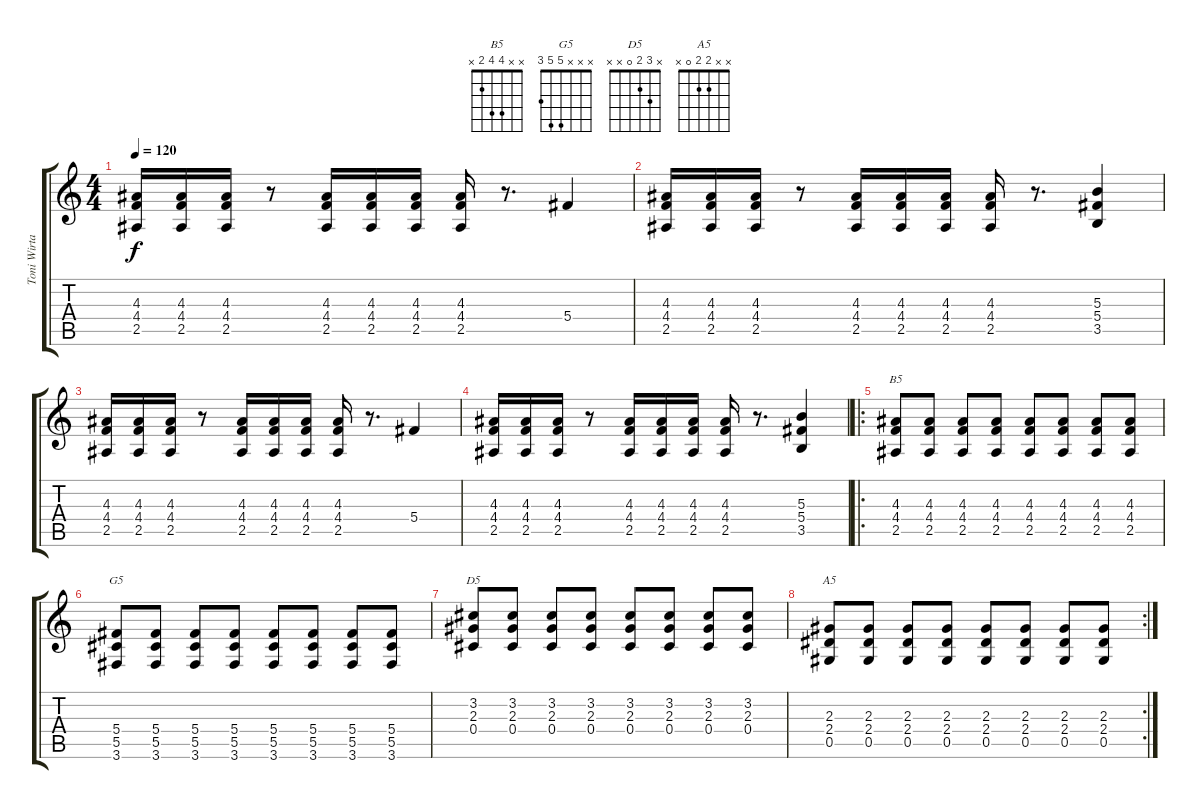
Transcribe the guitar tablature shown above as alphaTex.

\track ("Toni Wirtanen" "Toni Wirta") {instrument distortionguitar}
\staff {score tabs}
\tuning (Eb4 Bb3 Gb3 Db3 Ab2 Eb2) {hide}
\chord ("B5" x x 4 4 2 x)
\chord ("G5" x x x 5 5 3)
\chord ("D5" x 3 2 0 x x)
\chord ("A5" x x 2 2 0 x)
\ts (4 4)
\tempo 120
\clef g2
\ks c
(4.3 4.4 2.5).16{dy f} (4.3 4.4 2.5).16 (4.3 4.4 2.5).16 r.8 (4.3 4.4 2.5).16 (4.3 4.4 2.5).16 (4.3 4.4 2.5).16 (4.3 4.4 2.5).16 r.8{d} 5.4.4 |
(4.3 4.4 2.5).16 (4.3 4.4 2.5).16 (4.3 4.4 2.5).16 r.8 (4.3 4.4 2.5).16 (4.3 4.4 2.5).16 (4.3 4.4 2.5).16 (4.3 4.4 2.5).16 r.8{d} (5.3 5.4 3.5).4 |
(4.3 4.4 2.5).16 (4.3 4.4 2.5).16 (4.3 4.4 2.5).16 r.8 (4.3 4.4 2.5).16 (4.3 4.4 2.5).16 (4.3 4.4 2.5).16 (4.3 4.4 2.5).16 r.8{d} 5.4.4 |
(4.3 4.4 2.5).16 (4.3 4.4 2.5).16 (4.3 4.4 2.5).16 r.8 (4.3 4.4 2.5).16 (4.3 4.4 2.5).16 (4.3 4.4 2.5).16 (4.3 4.4 2.5).16 r.8{d} (5.3 5.4 3.5).4 |
\ro
(4.3 4.4 2.5).8{ch "B5"} (4.3 4.4 2.5).8 (4.3 4.4 2.5).8 (4.3 4.4 2.5).8 (4.3 4.4 2.5).8 (4.3 4.4 2.5).8 (4.3 4.4 2.5).8 (4.3 4.4 2.5).8 |
(5.4 5.5 3.6).8{ch "G5"} (5.4 5.5 3.6).8 (5.4 5.5 3.6).8 (5.4 5.5 3.6).8 (5.4 5.5 3.6).8 (5.4 5.5 3.6).8 (5.4 5.5 3.6).8 (5.4 5.5 3.6).8 |
(3.2 2.3 0.4).8{ch "D5"} (3.2 2.3 0.4).8 (3.2 2.3 0.4).8 (3.2 2.3 0.4).8 (3.2 2.3 0.4).8 (3.2 2.3 0.4).8 (3.2 2.3 0.4).8 (3.2 2.3 0.4).8 |
\rc 2
(2.3 2.4 0.5).8{ch "A5"} (2.3 2.4 0.5).8 (2.3 2.4 0.5).8 (2.3 2.4 0.5).8 (2.3 2.4 0.5).8 (2.3 2.4 0.5).8 (2.3 2.4 0.5).8 (2.3 2.4 0.5).8
